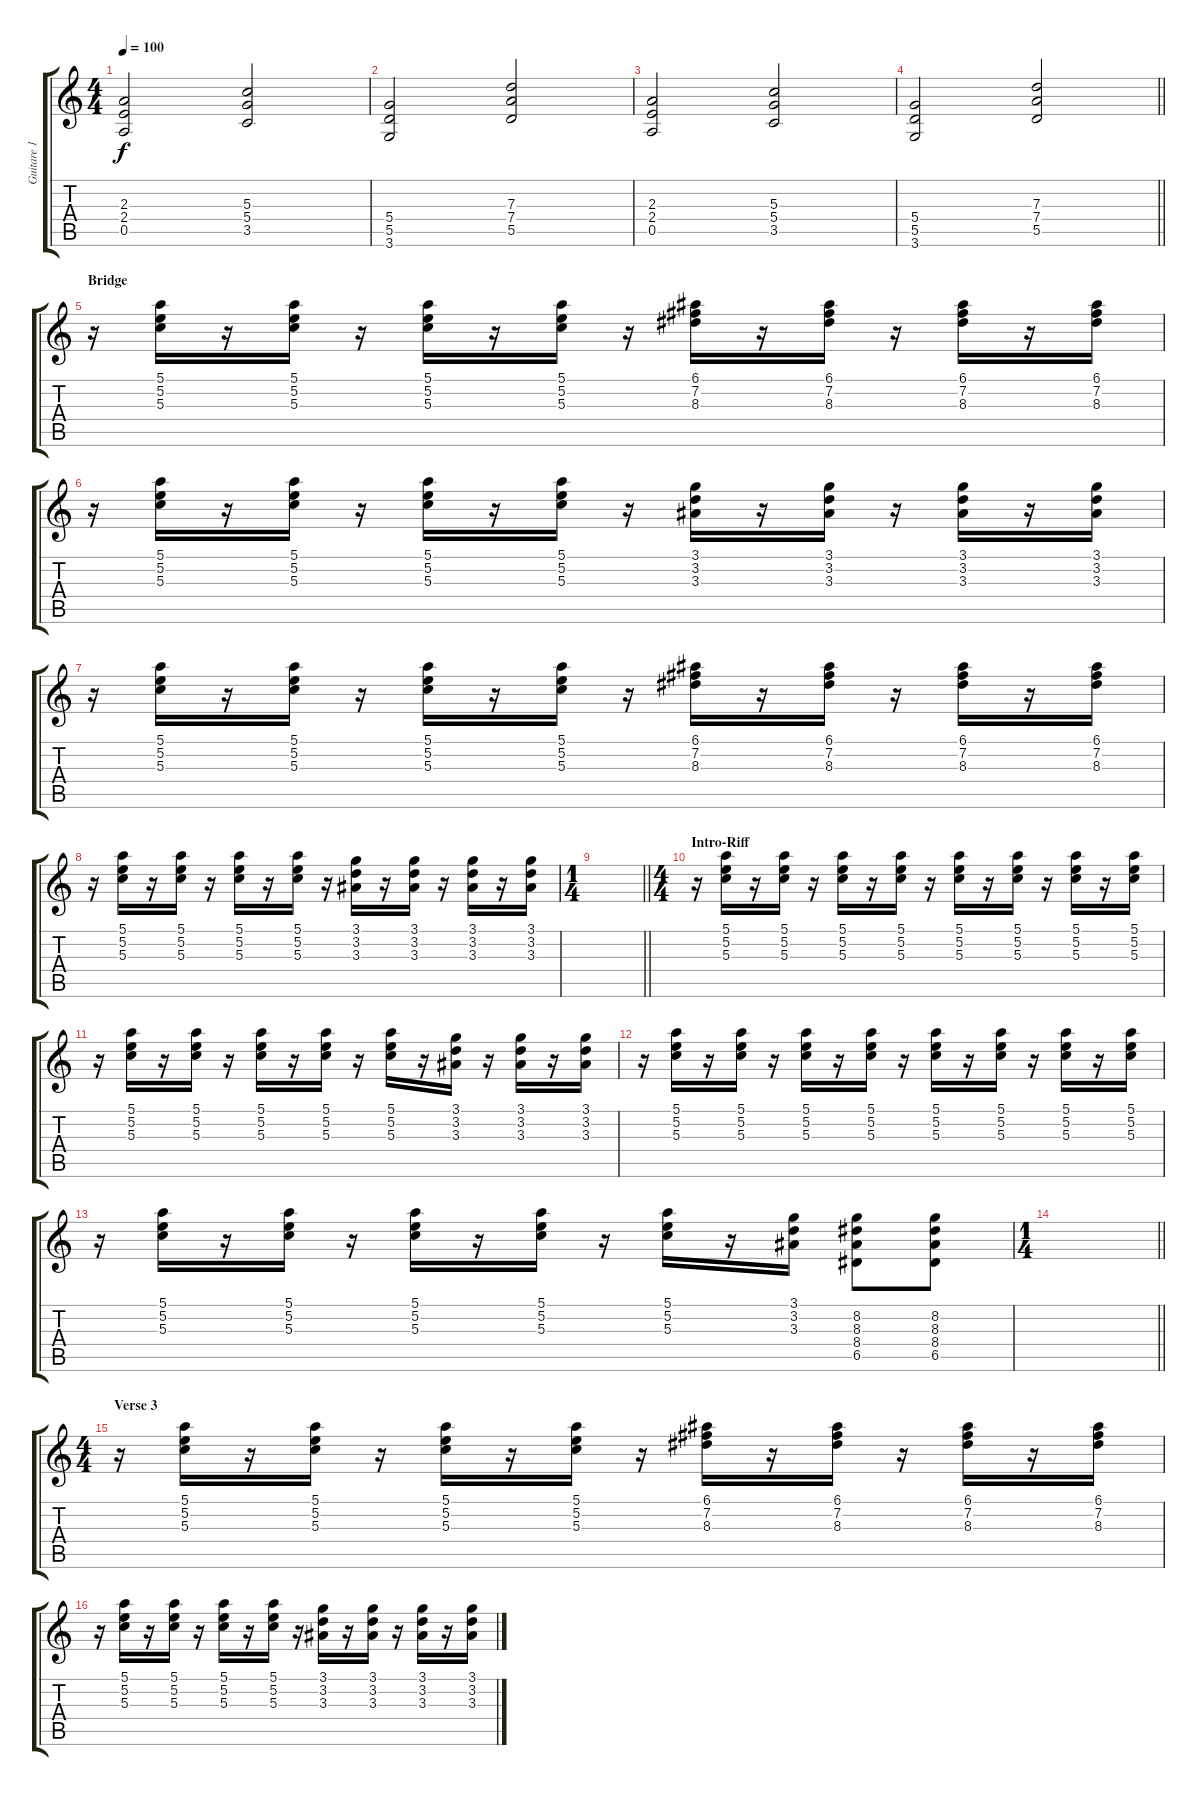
\track ("Guitare 1" "Guitare 1") {instrument electricguitarclean}
\staff {score tabs}
\tuning (E4 B3 G3 D3 A2 E2) {hide}
\ts (4 4)
\tempo 100
\clef g2
\ks c
(2.3 2.4 0.5).2{dy f} (5.3 5.4 3.5).2 |
(5.4 5.5 3.6).2 (7.3 7.4 5.5).2 |
(2.3 2.4 0.5).2 (5.3 5.4 3.5).2 |
\barLineRight lightlight
(5.4 5.5 3.6).2 (7.3 7.4 5.5).2 |
\section ("" "Bridge")
r.16{instrument electricguitarclean} (5.1 5.2 5.3).16 r.16 (5.1 5.2 5.3).16 r.16 (5.1 5.2 5.3).16 r.16 (5.1 5.2 5.3).16 r.16 (6.1 7.2 8.3).16 r.16 (6.1 7.2 8.3).16 r.16 (6.1 7.2 8.3).16 r.16 (6.1 7.2 8.3).16 |
r.16 (5.1 5.2 5.3).16 r.16 (5.1 5.2 5.3).16 r.16 (5.1 5.2 5.3).16 r.16 (5.1 5.2 5.3).16 r.16 (3.1 3.2 3.3).16 r.16 (3.1 3.2 3.3).16 r.16 (3.1 3.2 3.3).16 r.16 (3.1 3.2 3.3).16 |
r.16 (5.1 5.2 5.3).16 r.16 (5.1 5.2 5.3).16 r.16 (5.1 5.2 5.3).16 r.16 (5.1 5.2 5.3).16 r.16 (6.1 7.2 8.3).16 r.16 (6.1 7.2 8.3).16 r.16 (6.1 7.2 8.3).16 r.16 (6.1 7.2 8.3).16 |
r.16 (5.1 5.2 5.3).16 r.16 (5.1 5.2 5.3).16 r.16 (5.1 5.2 5.3).16 r.16 (5.1 5.2 5.3).16 r.16 (3.1 3.2 3.3).16 r.16 (3.1 3.2 3.3).16 r.16 (3.1 3.2 3.3).16 r.16 (3.1 3.2 3.3).16 |
\ts (1 4)
\barLineRight lightlight
|
\ts (4 4)
\section ("" "Intro-Riff")
r.16 (5.1 5.2 5.3).16 r.16 (5.1 5.2 5.3).16 r.16 (5.1 5.2 5.3).16 r.16 (5.1 5.2 5.3).16 r.16 (5.1 5.2 5.3).16 r.16 (5.1 5.2 5.3).16 r.16 (5.1 5.2 5.3).16 r.16 (5.1 5.2 5.3).16 |
r.16 (5.1 5.2 5.3).16 r.16 (5.1 5.2 5.3).16 r.16 (5.1 5.2 5.3).16 r.16 (5.1 5.2 5.3).16 r.16 (5.1 5.2 5.3).16 r.16 (3.1 3.2 3.3).16 r.16 (3.1 3.2 3.3).16 r.16 (3.1 3.2 3.3).16 |
r.16 (5.1 5.2 5.3).16 r.16 (5.1 5.2 5.3).16 r.16 (5.1 5.2 5.3).16 r.16 (5.1 5.2 5.3).16 r.16 (5.1 5.2 5.3).16 r.16 (5.1 5.2 5.3).16 r.16 (5.1 5.2 5.3).16 r.16 (5.1 5.2 5.3).16 |
r.16 (5.1 5.2 5.3).16 r.16 (5.1 5.2 5.3).16 r.16 (5.1 5.2 5.3).16 r.16 (5.1 5.2 5.3).16 r.16 (5.1 5.2 5.3).16 r.16 (3.1 3.2 3.3).16 (8.2 8.3 8.4 6.5).8{instrument electricguitarmuted} (8.2 8.3 8.4 6.5).8 |
\ts (1 4)
\barLineRight lightlight
|
\ts (4 4)
\section ("" "Verse 3")
r.16 (5.1 5.2 5.3).16{volume 7 instrument electricguitarclean} r.16 (5.1 5.2 5.3).16 r.16 (5.1 5.2 5.3).16 r.16 (5.1 5.2 5.3).16 r.16 (6.1 7.2 8.3).16 r.16 (6.1 7.2 8.3).16 r.16 (6.1 7.2 8.3).16 r.16 (6.1 7.2 8.3).16 |
r.16 (5.1 5.2 5.3).16 r.16 (5.1 5.2 5.3).16 r.16 (5.1 5.2 5.3).16 r.16 (5.1 5.2 5.3).16 r.16 (3.1 3.2 3.3).16 r.16 (3.1 3.2 3.3).16 r.16 (3.1 3.2 3.3).16 r.16 (3.1 3.2 3.3).16
